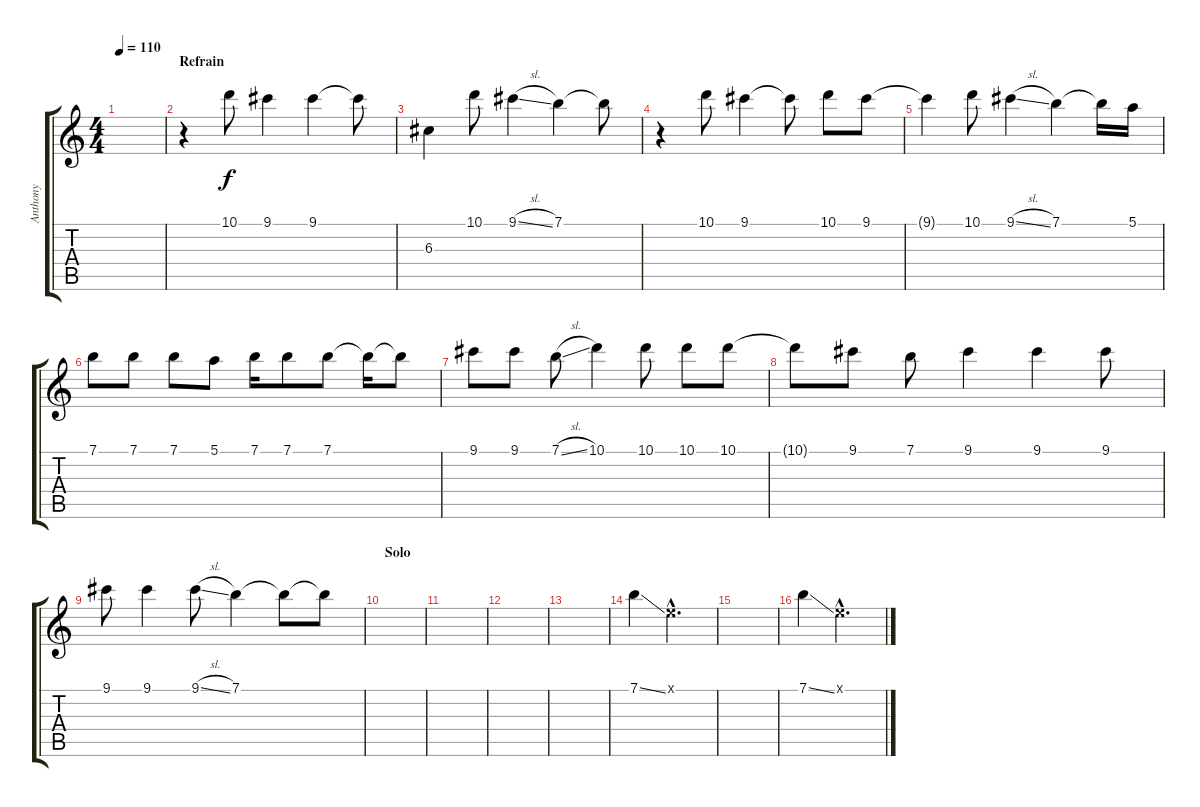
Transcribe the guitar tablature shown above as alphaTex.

\track ("Anthony" "Anthony") {instrument fretlessbass}
\staff {score tabs}
\tuning (E4 B3 G3 D3 A2 E2) {hide}
\ts (4 4)
\tempo 110
\clef g2
\ks c
|
\section ("" "Refrain")
r.4 10.1.8 9.1.4 9.1.4 9.1{t}.8 |
6.3.4 10.1.8 9.1{sl}.4 7.1.4 7.1{t}.8 |
r.4 10.1.8 9.1.4 9.1{t}.8 10.1.8 9.1.8 |
9.1{t}.4 10.1.8 9.1{sl}.4 7.1.4 7.1{t}.16 5.1.16 |
7.1.8 7.1.8 7.1.8 5.1.8 7.1.16 7.1.8 7.1.8 7.1{t}.16 7.1{t}.8 |
9.1.8 9.1.8 7.1{sl}.8 10.1.4 10.1.8 10.1.8 10.1.8 |
10.1{t}.8 9.1.8 7.1.8 9.1.4 9.1.4 9.1.8 |
9.1.8 9.1.4 9.1{sl}.8 7.1.4 7.1{t}.8 7.1{t}.8 |
\section ("" "Solo")
|
|
|
|
7.1{ss}.4 0.1{hac x}.2{d} |
|
7.1{ss}.4 0.1{hac x}.2{d}
